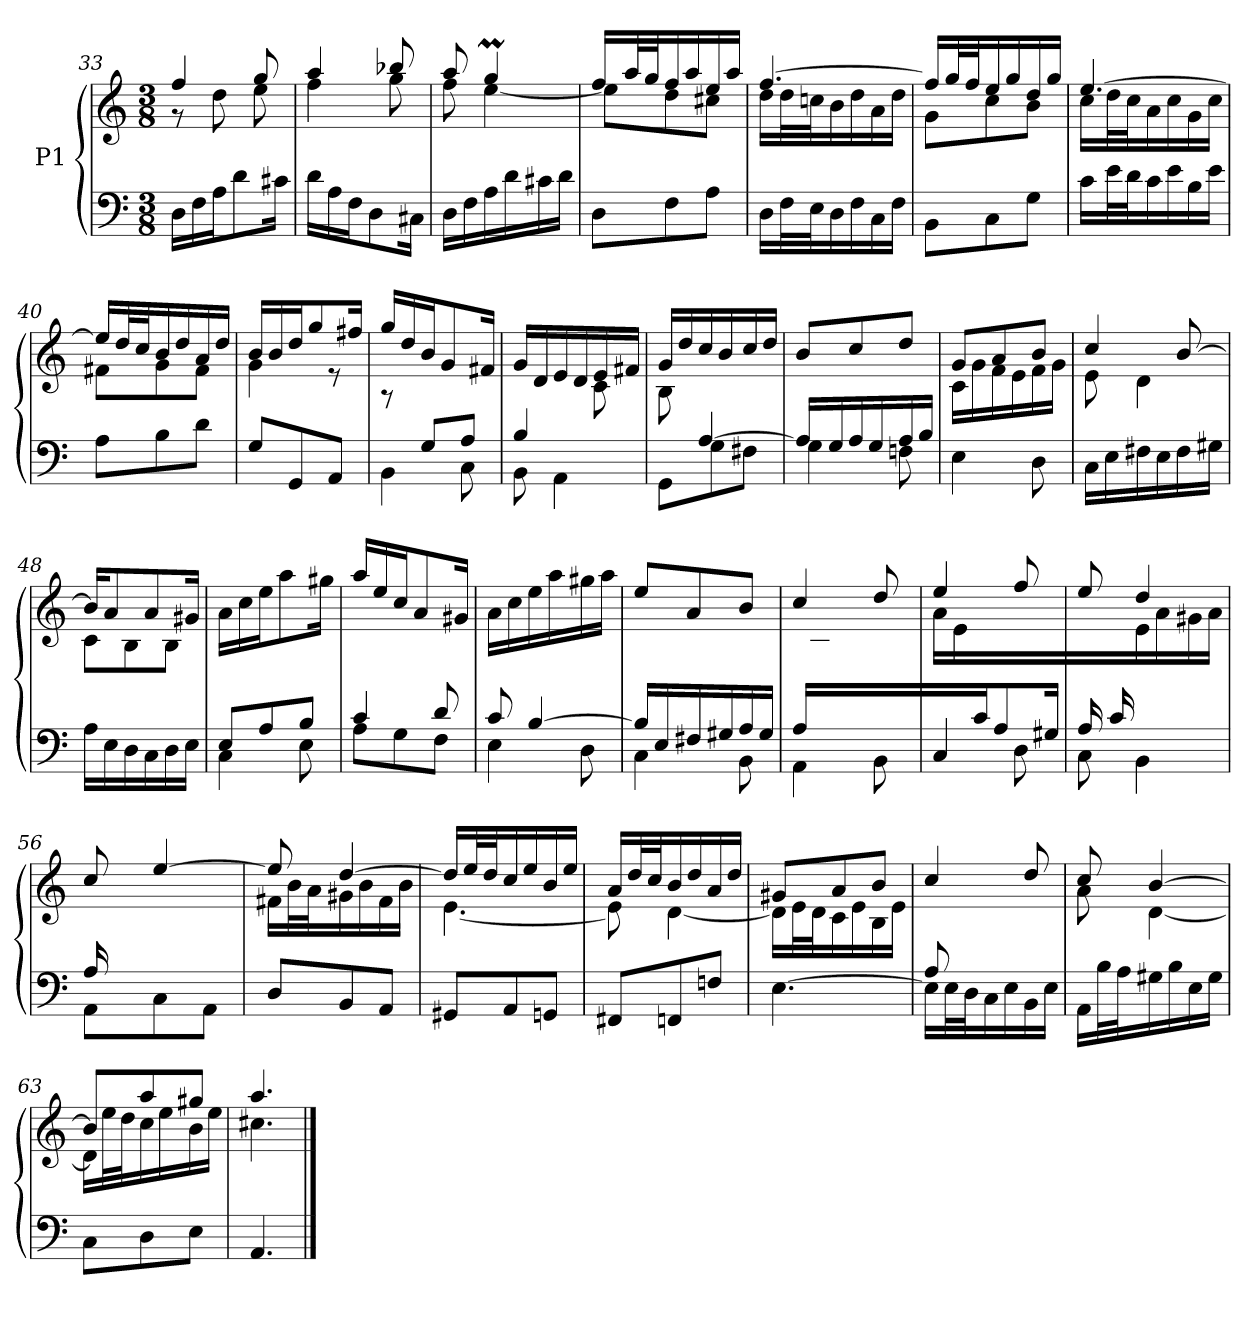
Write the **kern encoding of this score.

**kern	**kern
*part1	*part1
*staff2	*staff1
*I"P1	*
*clefF4	*clefG2
*k[]	*k[]
*C:	*C:
*M3/8	*M3/8
=33	=33
*	*^
16Di\LL	4ffi/	8r
16Fi\	.	.
16Ai\J	.	8ddi\
8di\	.	.
.	8ggi/	8eei\
16c#Xi\Jk	.	.
=34	=34	=34
16di\LL	4aai/	4ffi\
16Ai\	.	.
16Fi\J	.	.
8Di\	.	.
.	8bb-Xi/	8ggi\
16C#Xi\Jk	.	.
=35	=35	=35
16Di\LL	8aai/	8ffi\
16Fi\	.	.
16Ai\	4ggMi/	[4eei\
16di\	.	.
16c#Xi\	.	.
16di\JJ	.	.
=36	=36	=36
8Di\L	16ffi/LL	8eei\L]
.	32aai/L	.
.	32ggi/J	.
8Fi\	16ffi/	8ddi\
.	16aai/	.
8Ai\J	16eei/	8cc#Xi\J
.	16aai/JJ	.
!!LO:LB:g=z	!!
=37	=37	=37
16Di\LL	[4.ffi/	16ddi\LL
32Fi\L	.	32ddi\L
32Ei\J	.	32ccni\J
16Di\	.	16bi\
16Fi\	.	16ddi\
16Ci\	.	16ai\
16Fi\JJ	.	16ddi\JJ
=38	=38	=38
8BBi\L	16ffi/LL]	8gi\L
.	32ggi/L	.
.	32ffi/J	.
8Ci\	16eei/	8cci\
.	16ggi/	.
8Gi\J	16ddi/	8bi\J
.	16ggi/JJ	.
=39	=39	=39
16ci\KL	[4.eei/	16cci\KL
32ei\LL	.	32ddi\LL
32di\J	.	32cci\J
16ci\	.	16ai\
16ei\	.	16cci\
16Bi\	.	16gi\
16ei\JJ	.	16cci\JJ
=40	=40	=40
8Ai\L	16eei/LL]	8f#Xi\L
.	32ddi/L	.
.	32cci/J	.
8Bi\	16bi/	8gi\
.	16ddi/	.
8di\J	16ai/	8f#i\J
.	16ddi/JJ	.
=41	=41	=41
8Gi/L	16bi/LL	4gi\
.	16bi/	.
8GGi/	16ddi/J	.
.	8ggi/	.
8AAi/J	.	8r
.	16ff#Xi/Jk	.
!!LO:LB:g=z	!!
=42	=42	=42
*^	*	*
8ryy	4BBi\	16ggi/LL	8r
.	.	16ddi/	.
8Gi/L	.	16bi/J	4ryy
.	.	8gi/	.
8Ai/J	8Ci\	.	.
.	.	16f#Xi/Jk	.
=43	=43	=43	=43
4Bi/	8BBi\	16gi/LL	4ryy
.	.	16di/	.
.	4AAi\	16ei/	.
.	.	16di/	.
8ryy	.	16ei/	8ci\
.	.	16f#Xi/JJ	.
=44	=44	=44	=44
8ryy	8GGi\L	16gi/LL	8Bi\
.	.	16ddi/	.
[4Ai/	8Gi\	16cci/	4ryy
.	.	16bi/	.
.	8F#Xi\J	16cci/	.
.	.	16ddi/JJ	.
*	*	*v	*v
=45	=45	=45
16Ai/LL]	4Gi\	8bi/L
16Gi/	.	.
16Ai/	.	8cci/
16Gi/	.	.
16Ai/	8Fni\	8ddi/J
16Bi/JJ	.	.
*v	*v	*
=46	=46
*	*^
4Ei\	8gi/L	16ci\LL
.	.	16gi\
.	8ai/	16fi\
.	.	16ei\
8Di\	8bi/J	16fi\
.	.	16gi\JJ
=47	=47	=47
16Ci\LL	4cci/	8ei\
16Ei\	.	.
16F#Xi\	.	4di\
16Ei\	.	.
16F#i\	[8bi/	.
16G#Xi\JJ	.	.
!!LO:LB:g=z	!!
=48	=48	=48
!LO:N:vis=1	!	!
*^	*	*
4.ryy	16Ai\LL	16bi/KL]	8ci\L
.	16Ei\	8ai/	.
.	16Di\	.	8Bi\
.	16Ci\	8ai/	.
.	16Di\	.	8Bi\J
.	16Ei\JJ	16g#Xi/Jk	.
=49	=49	=49	=49
!	!	!	!LO:N:vis=1
8Ei/L	4Ci\	16ai\LL	4.ryy
.	.	16cci\	.
8Ai/	.	16eei\J	.
.	.	8aai\	.
8Bi/J	8Ei\	.	.
.	.	16gg#Xi\Jk	.
=50	=50	=50	=50
!	!	!	!LO:N:vis=1
4ci/	8Ai\L	16aai/LL	4.ryy
.	.	16eei/	.
.	8Gi\	16cci/J	.
.	.	8ai/	.
8di/	8Fi\J	.	.
.	.	16g#Xi/Jk	.
=51	=51	=51	=51
!	!	!	!LO:N:vis=1
8ci/	4Ei\	16ai\LL	4.ryy
.	.	16cci\	.
[4Bi/	.	16eei\	.
.	.	16aai\	.
.	8Di\	16gg#Xi\	.
.	.	16aai\JJ	.
=52	=52	=52	=52
!	!	!	!LO:N:vis=1
16Bi/LL]	4Ci\	8eei/L	4.ryy
16Ei/	.	.	.
16F#Xi/	.	8ai/	.
16G#Xi/	.	.	.
16Ai/	8BBi\	8bi/J	.
16G#i/JJ	.	.	.
=53	=53	=53	=53
!	!	!	!LO:N:vis=1
*	*	*	*^
16Ai/LL	4AAi\	4cci/	4.ryy	16ryy
4ryy	.	.	.	16ci\
.	.	.	.	16ei\J
.	.	.	.	8ai\
.	8BBi\	8ddi/	.	.
16ryy	.	.	.	16g#Xi\Jk
*	*	*	*v	*v
!!LO:LB:g=z
=54	=54	=54	=54
8ryy	4Ci/	4eei/	16ai\LL
.	.	.	16ei\
16ci/J	.	.	4ryy
8Ai/	.	.	.
.	8Di\	8ffi/	.
16G#Xi/Jk	.	.	.
=55	=55	=55	=55
16Ai/LL	8Ci\	8eei/	8ryy
16ci/	.	.	.
4ryy	4BBi\	4ddi/	16ei\
.	.	.	16ai\
.	.	.	16g#Xi\
.	.	.	16ai\JJ
=56	=56	=56	=56
16Ai/LL	8AAi\L	8cci/	16ryy
4ryy	.	.	32cci\L
.	.	.	32bi\J
.	8Ci\	[4eei/	16ai\
.	.	.	16cci\
.	8AAi\J	.	16gni\
16ryy	.	.	16cci\JJ
*v	*v	*	*
=57	=57	=57
8Di/L	8eei/]	16f#Xi\LL
.	.	32bi\L
.	.	32ai\J
8BBi/	[4ddi/	16g#Xi\
.	.	16bi\
8AAi/J	.	16f#i\
.	.	16bi\JJ
=58	=58	=58
8GG#Xi/L	16ddi/LL]	[4.ei\
.	32eei/L	.
.	32ddi/J	.
8AAi/	16cci/	.
.	16eei/	.
8GGni/J	16bi/	.
.	16eei/JJ	.
!!LO:PB:g=z	!!
=59	=59	=59
8FF#Xi/L	16ai/LL	8ei\]
.	32ddi/L	.
.	32cci/J	.
8FFni/	16bi/	[4di\
.	16ddi/	.
8Fni/J	16ai/	.
.	16ddi/JJ	.
=60	=60	=60
[4.Ei\	8g#Xi/L	16di\LL]
.	.	32ei\L
.	.	32di\J
.	8ai/	16ci\
.	.	16ei\
.	8bi/J	16Bi\
.	.	16ei\JJ
=61	=61	=61
*^	*	*
8Ai/L	16Ei\LL]	4cci/	8ryy
.	32Ei\L	.	.
.	32Di\J	.	.
4ryy	16Ci\	.	8ai\
.	16Ei\	.	.
.	16BBi\	8ddi/	8g#Xi\J
.	16Ei\JJ	.	.
*v	*v	*	*
=62	=62	=62
16AAi\LL	8cci/	8ai\
32Bi\L	.	.
32Ai\J	.	.
16G#Xi\	[4bi/	[4di\
16Bi\	.	.
16Ei\	.	.
16G#i\JJ	.	.
=63	=63	=63
8Ci\L	8bi/L]	16di\LL]
.	.	32eei\L
.	.	32ddi\J
8Di\	8aai/	16cci\
.	.	16eei\
8Ei\J	8gg#Xi/J	16bi\
.	.	16eei\JJ
=64	=64	=64
4.AAi/	4.aai/	4.cc#Xi\
*	*v	*v
==	==
*-	*-
